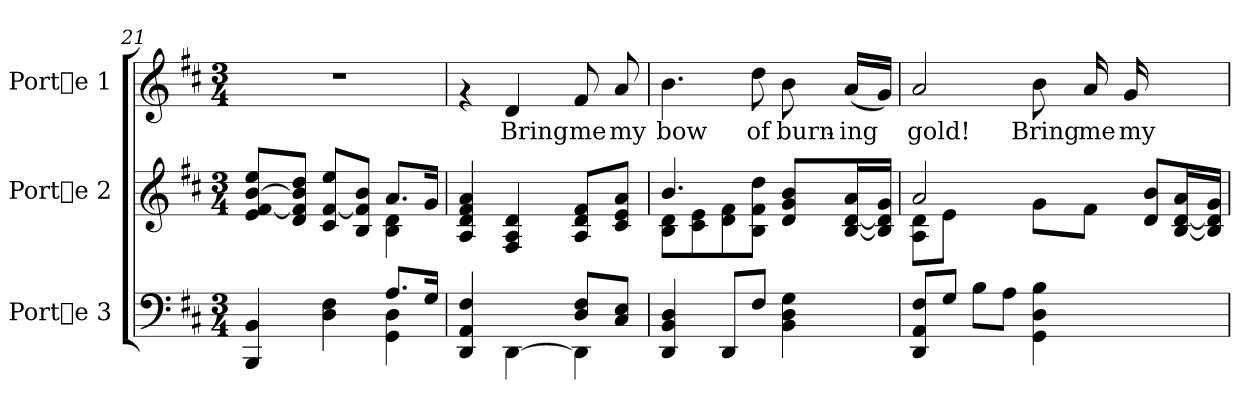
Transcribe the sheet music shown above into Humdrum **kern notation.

**kern	**kern	**kern	**text
*part3	*part2	*part1	*part1
*staff3	*staff2	*staff1	*staff1
*I"Porte 3	*I"Porte 2	*I"Porte 1	*
*clefF4	*clefG2	*clefG2	*
*k[f#c#]	*k[f#c#]	*k[f#c#]	*
*D:	*D:	*D:	*
*M3/4	*M3/4	*M3/4	*
=21	=21	=21	=21
*^	*^	*	*
4BB/ 4BBB/	2ryy	8ee/ [<8b/ [<8f#/ 8e/L	2ryy	2.r	.
.	.	8dd/ 8b/] 8f#/] 8d/J	.	.	.
4F#\ 4D\	.	8ee/ [<8f#/ 8c#/L	.	.	.
.	.	8b/ 8f#/] 8B/J	.	.	.
4D\ 4GG\	8.A/L	4d\ 4B\	8.a/L	.	.
.	16G/J	.	16g/J	.	.
*	*	*v	*v	*	*
=22	=22	=22	=22	=22
4F#/ 4AA/ 4DD/	2ryy	4a/ 4f#/ 4d/ 4A/	4rf	.
!	!	!	!	!LO:LY:b
[>4DD\	.	4d/ 4A/ 4F#/	4d/	Bring
!	!	!	!	!LO:LY:b
4DD\]	8F#/ 8D/L	8f#/ 8d/ 8A/L	8f#/	me
!	!	!	!	!LO:LY:b
.	8E/ 8C#/J	8a/ 8e/ 8c#/J	8a/	my
!!LO:LB:g=z
=23	=23	=23	=23	=23
*	*	*^	*	*
!	!	!	!	!	!LO:LY:b
*v	*v	*	*	*	*
4D/ 4BB/ 4DD/	4.b/	8d\ 8B\L	4.b\	bow
.	.	8e\ 8c#\	.	.
8DD/L	.	8f#\ 8d\	.	.
!	!	!	!	!LO:LY:b
8F#/J	8ryy	8dd\ 8f#\ 8B\J	8dd\	of
!	!	!	!	!LO:LY:b
4G\ 4D\ 4BB\	8b/ 8g/ 8d/L	4ryy	8b\	burn-
!	!	!	!	!LO:LY:b
.	16a/ [<16d/ [<16B/	.	(>16a/L	-ing
!	!	!	!	!LO:LY:b
.	16g/ 16d/] 16B/]J	.	16g/J)	.
=24	=24	=24	=24	=24
!	!	!	!	!LO:LY:b
8F#/ 8AA/ 8DD/L	2a/	8d\ 8A\L	2a/	gold!
8G/J	.	8e\J	.	.
8B\L	.	2.ryy	.	.
8A\J	.	.	.	.
!	!	!	!	!LO:LY:b
4B\ 4D\ 4GG\	8g\L	.	8b\	Bring
!	!	!	!	!LO:LY:b
.	8f#\J	.	16a/	me
!	!	!	!	!LO:LY:b
.	.	.	16g/	my
4ryy	8b/ 8d/L	.	4ryy	.
.	16a/ [<16d/ [<16B/	.	.	.
.	16g/ 16d/] 16B/]J	.	.	.
*	*v	*v	*	*
=	=	=	=
*-	*-	*-	*-
